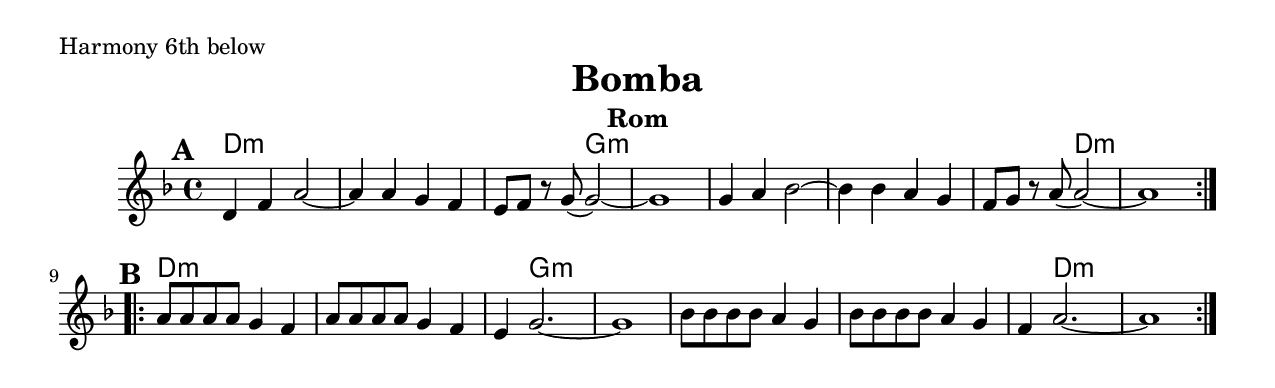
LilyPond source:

\version "2.18.0"
\include "english.ly"
\paper{
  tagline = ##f
  print-all-headers = ##t
  #(set-paper-size "letter")
}
date = #(strftime "%d-%m-%Y" (localtime (current-time)))

%\markup{ \italic{ " Updated " \date  }  }

\markup{ Harmony 6th below  }

%#################################### Melody ########################
melody = \relative c' {
  \clef treble
  \key d \minor
  \time 4/4
  \set Score.markFormatter = #format-mark-box-alphabet

  %\partial 16*3 a16 d f   %lead in notes

  \repeat volta 2{
  \mark \default
    d4 f a2~|
    a4 a4 g f
    e8 f r8 g8 (g2)~
    g1

    g4 a bf2~
    bf4 bf a g
    f8 g r8 a8 (a2)~
    a1
  }
  %\alternative { { }{ } }

  \repeat volta 2{
  \mark \default
    a8 a a a g4 f|
    a8 a a a g4 f
    e4 g2.~
    g1

    bf8 bf bf bf a4 g
    bf8 bf bf bf a4 g
    f4 a2.~
    a1
  }
  % \alternative { { }{ } }

}
%################################# Lyrics #####################
%\addlyrics{  }
%################################# Chords #######################
harmonies = \chordmode {
  d1:m
  s1
  s2
  g2:m
  s1*3
  s2
  d2:m
  s1
  %b
  d1:m
  s1
  s4
  g2:m
  s1*3
  s2
  d2:m



}

\score {
  <<
    \new ChordNames {
      \set chordChanges = ##t
      \harmonies
    }
    \new Staff
    \melody
  >>
  \header{
    title= "Bomba"
    subtitle="Rom"
    composer= ""
    instrument =""
    arranger= ""
  }
  \layout{indent = 1.0\cm}
  \midi {
    \tempo 4 = 120

    % \midi { }
  }
}
%{
% more verses:
\markup{}
\markup {
  \fill-line {
    \hspace #0.1 % distance from left margin
    \column {
      \line { "1."
        \column {
          ""
        }
      }
      \hspace #0.2 % vertical distance between verses
      \line { "2."
        \column {
         ""
        }
      }
    }
    \hspace #0.1  % horiz. distance between columns
    \column {
      \line { "3."
        \column {
          ""
        }
      }
      \hspace #0.2 % distance between verses
      \line { "4."
        \column {
         ""
        }
      }
    }
    \hspace #0.1 % distance to right margin
  }
}

%}
